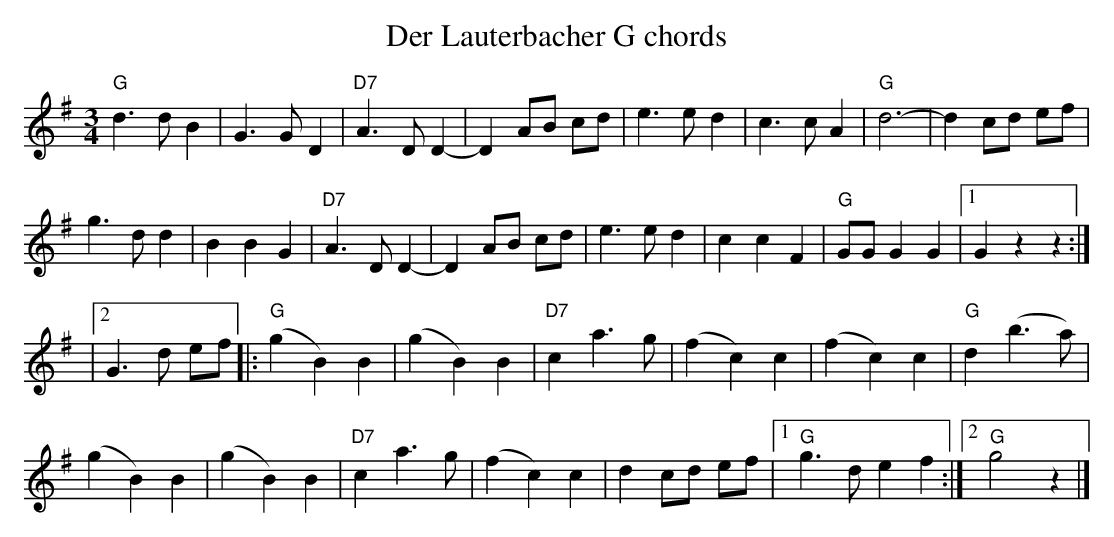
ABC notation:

X:1
T:Der Lauterbacher G chords
M:3/4
L:1/4
K:G %%MIDI gchordon
"G"d>d B | G>G D | "D7"A>D D- | D A/B/ c/d/ | e>e d | c>c A | "G"d3- | d c/d/ e/f/ |
g>d d | B B G | "D7"A>D D- | D A/B/ c/d/ | e>e d | c c F | "G"G/G/ G G |1 G z z :|
|2 G>d e/f/ |: ("G"gB) B | (gB) B | "D7"c a>g | (fc) c | (fc) c | "G"d (b>a) |
(gB) B | (gB) B | "D7"c a>g | (fc) c | d c/d/ e/f/ |1 "G"g>d ef :|2 "G"g2 z |]
